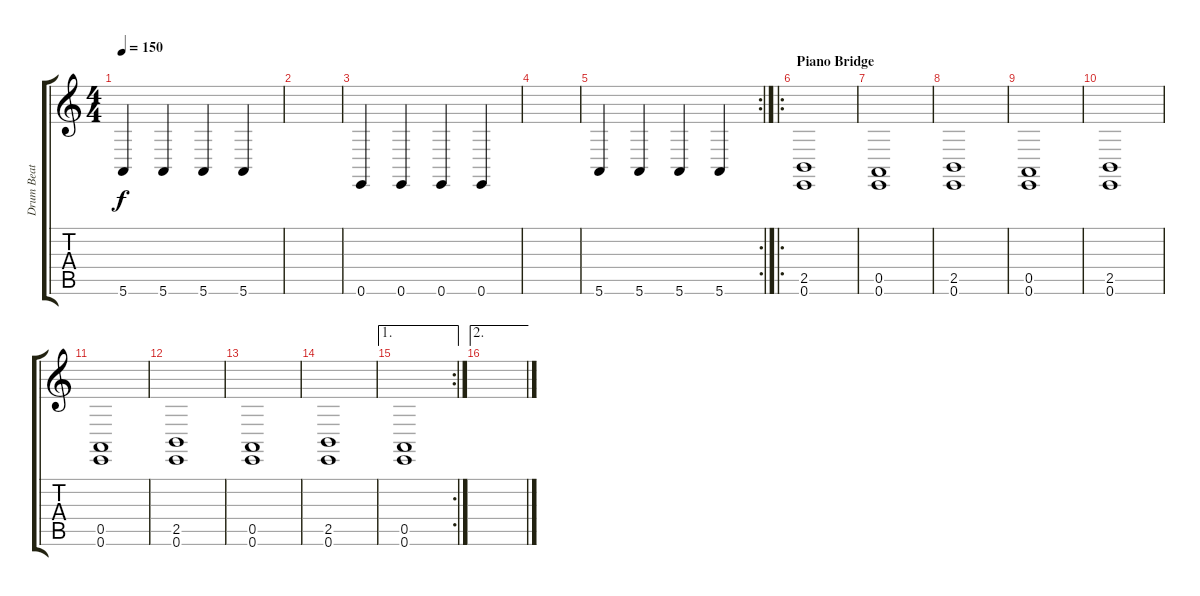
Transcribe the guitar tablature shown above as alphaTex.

\track ("Drum Beat Right" "Drum Beat ") {instrument taikodrum}
\staff {score tabs}
\tuning (E4 B3 G3 D3 A2 E2) {hide}
\ts (4 4)
\tempo 150
\clef g2
\ks c
5.6.4{dy f} 5.6.4 5.6.4 5.6.4 |
|
0.6.4 0.6.4 0.6.4 0.6.4 |
|
\rc 2
5.6.4 5.6.4 5.6.4 5.6.4 |
\ro
\section ("" "Piano Bridge")
(2.5 0.6).1 |
(0.5 0.6).1 |
(2.5 0.6).1 |
(0.5 0.6).1 |
(2.5 0.6).1 |
(0.5 0.6).1 |
(2.5 0.6).1 |
(0.5 0.6).1 |
(2.5 0.6).1 |
\ae 1
\rc 2
(0.5 0.6).1 |
\ae 2
